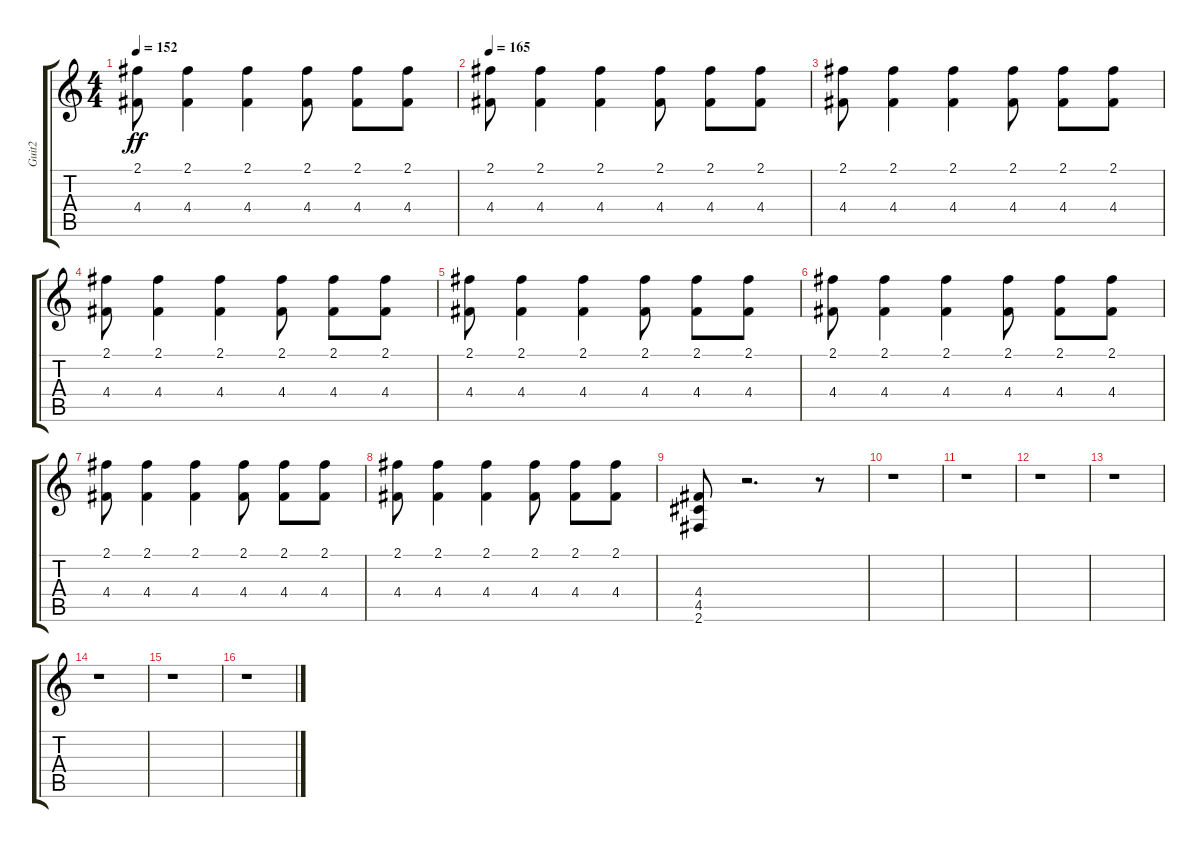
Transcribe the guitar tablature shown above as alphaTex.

\track ("Guit2" "Guit2") {instrument distortionguitar}
\staff {score tabs}
\tuning (E4 B3 G3 D3 A2 E2) {hide}
\ts (4 4)
\tempo 152
\clef g2
\ks c
(2.1 4.4).8{dy ff} (2.1 4.4).4 (2.1 4.4).4 (2.1 4.4).8 (2.1 4.4).8 (2.1 4.4).8 |
\tempo 165
(2.1 4.4).8 (2.1 4.4).4 (2.1 4.4).4 (2.1 4.4).8 (2.1 4.4).8 (2.1 4.4).8 |
(2.1 4.4).8 (2.1 4.4).4 (2.1 4.4).4 (2.1 4.4).8 (2.1 4.4).8 (2.1 4.4).8 |
(2.1 4.4).8 (2.1 4.4).4 (2.1 4.4).4 (2.1 4.4).8 (2.1 4.4).8 (2.1 4.4).8 |
(2.1 4.4).8 (2.1 4.4).4 (2.1 4.4).4 (2.1 4.4).8 (2.1 4.4).8 (2.1 4.4).8 |
(2.1 4.4).8 (2.1 4.4).4 (2.1 4.4).4 (2.1 4.4).8 (2.1 4.4).8 (2.1 4.4).8 |
(2.1 4.4).8 (2.1 4.4).4 (2.1 4.4).4 (2.1 4.4).8 (2.1 4.4).8 (2.1 4.4).8 |
(2.1 4.4).8 (2.1 4.4).4 (2.1 4.4).4 (2.1 4.4).8 (2.1 4.4).8 (2.1 4.4).8 |
(4.4 4.5 2.6).8 r.2{d} r.8 |
r.1 |
r.1 |
r.1 |
r.1 |
r.1 |
r.1 |
r.1
